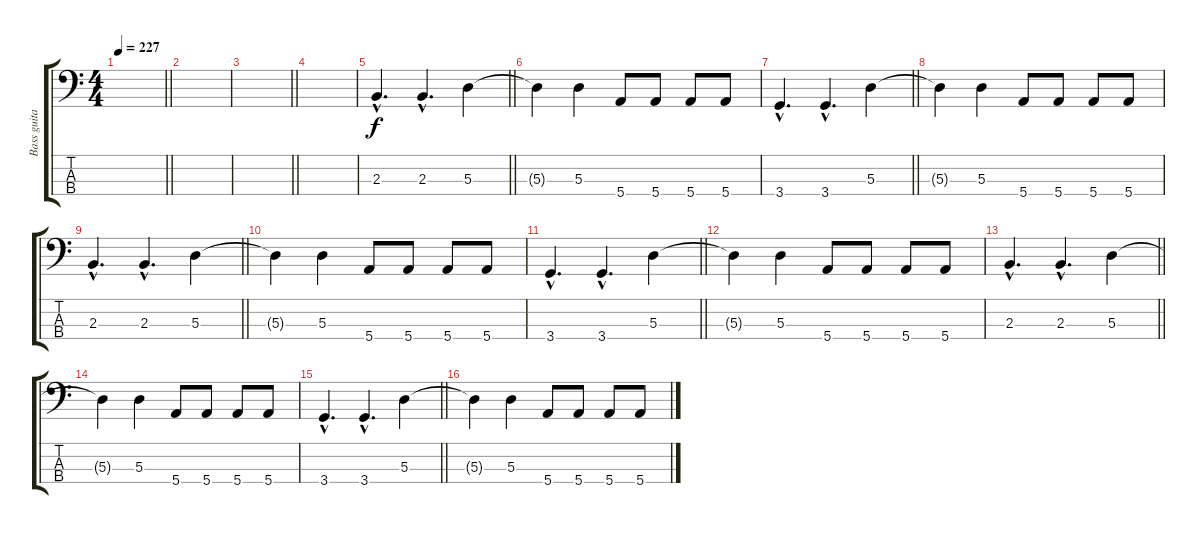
\track ("Bass guitar" "Bass guita") {instrument electricbasspick}
\staff {score tabs}
\tuning (G2 D2 A1 E1) {hide}
\ts (4 4)
\tempo 227
\clef f4
\barLineRight lightlight
\ks c
|
|
\barLineRight lightlight
|
|
\barLineRight lightlight
2.3{hac}.4{d} 2.3{hac}.4{d} 5.3.4 |
5.3{t}.4 5.3.4 5.4.8 5.4.8 5.4.8 5.4.8 |
\barLineRight lightlight
3.4{hac}.4{d} 3.4{hac}.4{d} 5.3.4 |
5.3{t}.4 5.3.4 5.4.8 5.4.8 5.4.8 5.4.8 |
\barLineRight lightlight
2.3{hac}.4{d} 2.3{hac}.4{d} 5.3.4 |
5.3{t}.4 5.3.4 5.4.8 5.4.8 5.4.8 5.4.8 |
\barLineRight lightlight
3.4{hac}.4{d} 3.4{hac}.4{d} 5.3.4 |
5.3{t}.4 5.3.4 5.4.8 5.4.8 5.4.8 5.4.8 |
\barLineRight lightlight
2.3{hac}.4{d} 2.3{hac}.4{d} 5.3.4 |
5.3{t}.4 5.3.4 5.4.8 5.4.8 5.4.8 5.4.8 |
\barLineRight lightlight
3.4{hac}.4{d} 3.4{hac}.4{d} 5.3.4 |
5.3{t}.4 5.3.4 5.4.8 5.4.8 5.4.8 5.4.8
